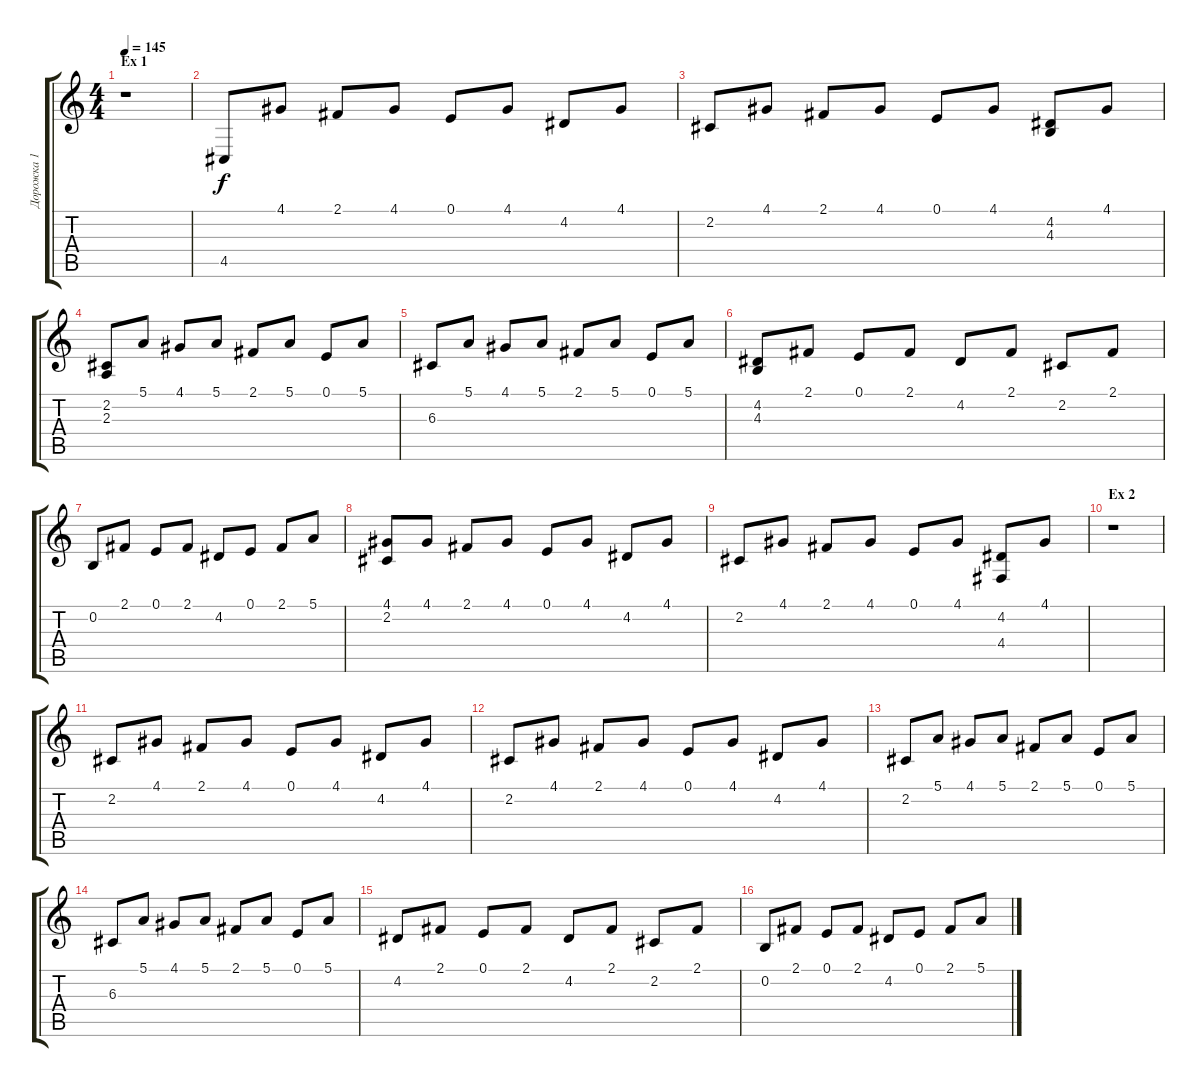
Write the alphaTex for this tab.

\track ("Дорожка 1" "Дорожка 1") {instrument harpsichord}
\staff {score tabs}
\tuning (E4 B3 G3 D3 A2 E2) {hide}
\ts (4 4)
\section ("" "Ex 1")
\tempo 145
\clef g2
\ks c
r.1{dy f instrument harpsichord} |
4.5.8 4.1.8 2.1.8 4.1.8 0.1.8 4.1.8 4.2.8 4.1.8 |
2.2.8 4.1.8 2.1.8 4.1.8 0.1.8 4.1.8 (4.2 4.3).8 4.1.8 |
(2.2 2.3).8 5.1.8 4.1.8 5.1.8 2.1.8 5.1.8 0.1.8 5.1.8 |
6.3.8 5.1.8 4.1.8 5.1.8 2.1.8 5.1.8 0.1.8 5.1.8 |
(4.2 4.3).8 2.1.8 0.1.8 2.1.8 4.2.8 2.1.8 2.2.8 2.1.8 |
0.2.8 2.1.8 0.1.8 2.1.8 4.2.8 0.1.8 2.1.8 5.1.8 |
(4.1 2.2).8 4.1.8 2.1.8 4.1.8 0.1.8 4.1.8 4.2.8 4.1.8 |
2.2.8 4.1.8 2.1.8 4.1.8 0.1.8 4.1.8 (4.2 4.4).8 4.1.8 |
\section ("" "Ex 2")
r.1 |
2.2.8 4.1.8 2.1.8 4.1.8 0.1.8 4.1.8 4.2.8 4.1.8 |
2.2.8 4.1.8 2.1.8 4.1.8 0.1.8 4.1.8 4.2.8 4.1.8 |
2.2.8 5.1.8 4.1.8 5.1.8 2.1.8 5.1.8 0.1.8 5.1.8 |
6.3.8 5.1.8 4.1.8 5.1.8 2.1.8 5.1.8 0.1.8 5.1.8 |
4.2.8 2.1.8 0.1.8 2.1.8 4.2.8 2.1.8 2.2.8 2.1.8 |
0.2.8 2.1.8 0.1.8 2.1.8 4.2.8 0.1.8 2.1.8 5.1.8
